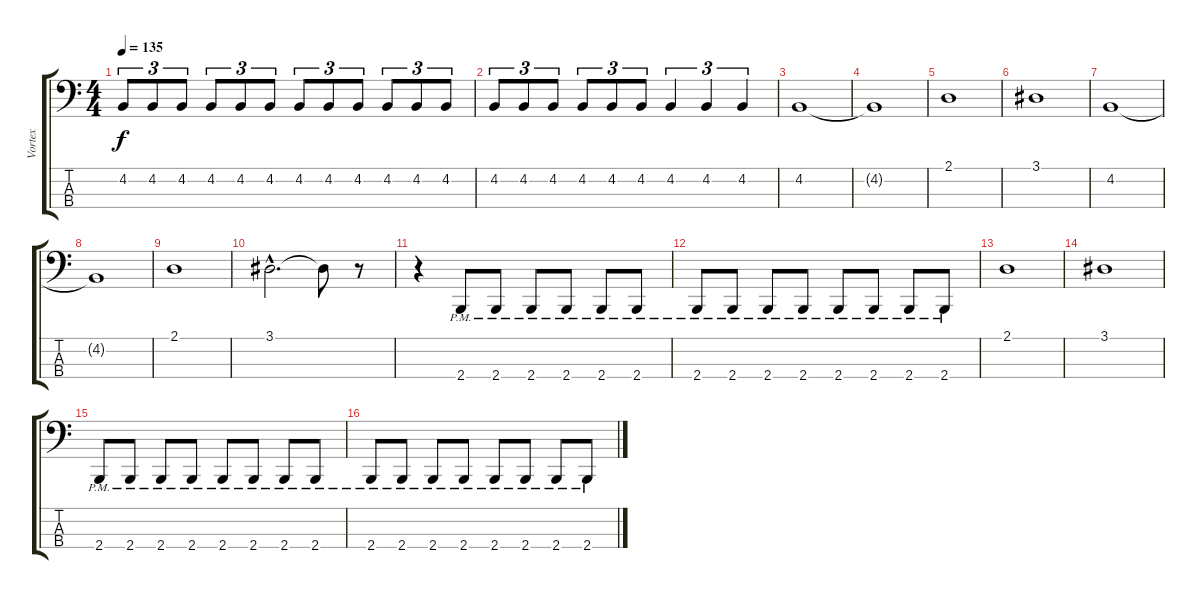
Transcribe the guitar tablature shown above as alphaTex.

\track ("Vortex" "Vortex") {instrument electricbassfinger}
\staff {score tabs}
\tuning (C2 G1 D1 A0) {hide}
\ts (4 4)
\tempo 135
\clef f4
\ks c
4.2.8{tu (3 2) dy f} 4.2.8{tu (3 2)} 4.2.8{tu (3 2)} 4.2.8{tu (3 2)} 4.2.8{tu (3 2)} 4.2.8{tu (3 2)} 4.2.8{tu (3 2)} 4.2.8{tu (3 2)} 4.2.8{tu (3 2)} 4.2.8{tu (3 2)} 4.2.8{tu (3 2)} 4.2.8{tu (3 2)} |
4.2.8{tu (3 2)} 4.2.8{tu (3 2)} 4.2.8{tu (3 2)} 4.2.8{tu (3 2)} 4.2.8{tu (3 2)} 4.2.8{tu (3 2)} 4.2.4{tu (3 2)} 4.2.4{tu (3 2)} 4.2.4{tu (3 2)} |
\section ("" "")
4.2.1 |
4.2{t}.1 |
2.1.1 |
3.1.1 |
4.2.1 |
4.2{t}.1 |
2.1.1 |
3.1{hac}.2{d} 3.1{t}.8 r.8 |
r.4 2.4{pm}.8 2.4{pm}.8 2.4{pm}.8 2.4{pm}.8 2.4{pm}.8 2.4{pm}.8 |
2.4{pm}.8 2.4{pm}.8 2.4{pm}.8 2.4{pm}.8 2.4{pm}.8 2.4{pm}.8 2.4{pm}.8 2.4{pm}.8 |
2.1.1 |
3.1.1 |
2.4{pm}.8 2.4{pm}.8 2.4{pm}.8 2.4{pm}.8 2.4{pm}.8 2.4{pm}.8 2.4{pm}.8 2.4{pm}.8 |
2.4{pm}.8 2.4{pm}.8 2.4{pm}.8 2.4{pm}.8 2.4{pm}.8 2.4{pm}.8 2.4{pm}.8 2.4{pm}.8
